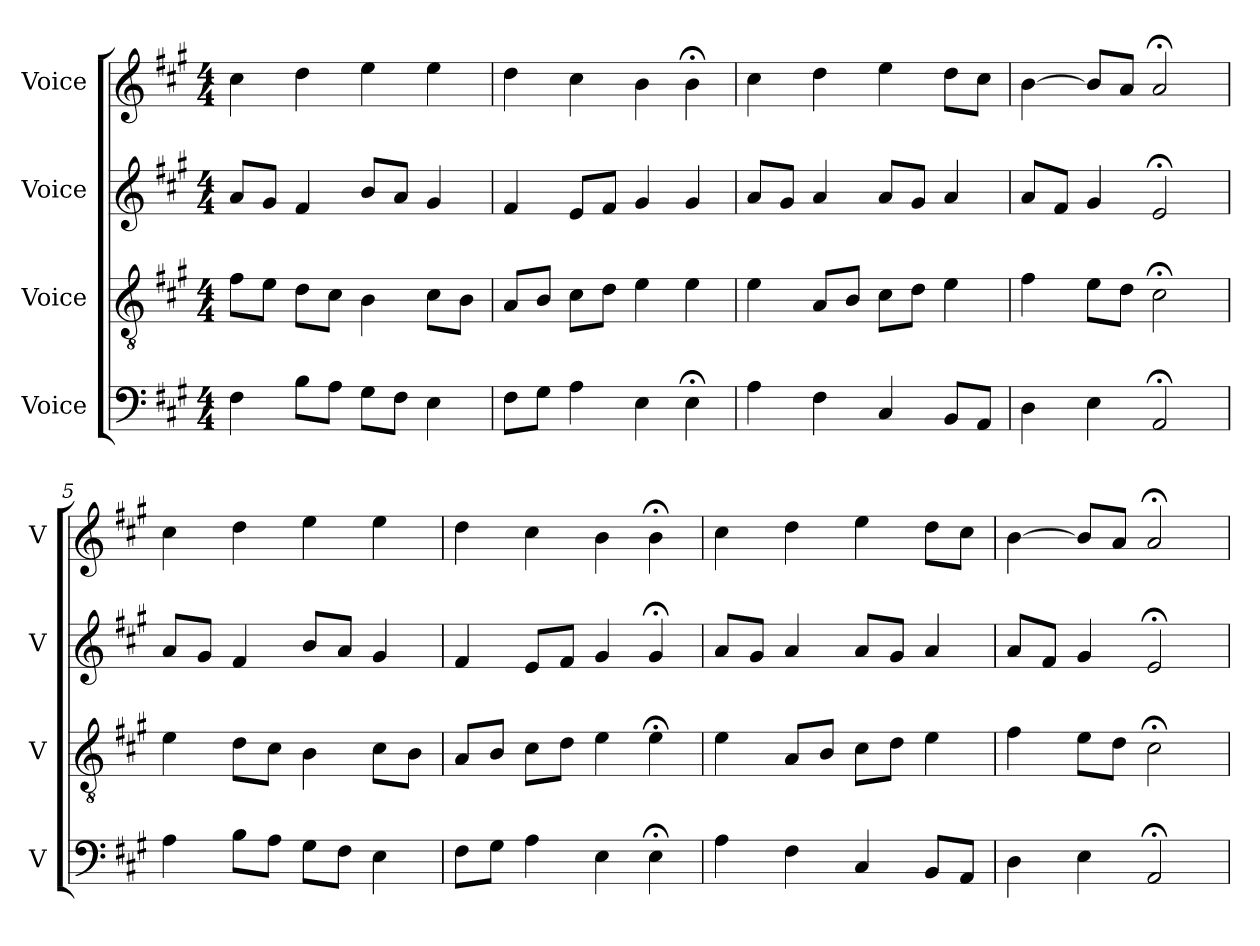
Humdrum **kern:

**kern	**kern	**kern	**kern
*part4	*part3	*part2	*part1
*staff4	*staff3	*staff2	*staff1
*I"Voice	*I"Voice	*I"Voice	*I"Voice
*I'V	*I'V	*I'V	*I'V
*clefF4	*clefGv2	*clefG2	*clefG2
*k[f#c#g#]	*k[f#c#g#]	*k[f#c#g#]	*k[f#c#g#]
*M4/4	*M4/4	*M4/4	*M4/4
*MM100	*MM100	*MM100	*MM100
=1	=1	=1	=1
4F#\	8f#\L	8a/L	4cc#\
.	8e\J	8g#/J	.
8B\L	8d\L	4f#/	4dd\
8A\J	8c#\J	.	.
8G#\L	4B\	8b/L	4ee\
8F#\J	.	8a/J	.
4E\	8c#\L	4g#/	4ee\
.	8B\J	.	.
=2	=2	=2	=2
8F#\L	8A/L	4f#/	4dd\
8G#\J	8B/J	.	.
4A\	8c#\L	8e/L	4cc#\
.	8d\J	8f#/J	.
4E\	4e\	4g#/	4b\
4E;\	4e\	4g#/	4b;\
=3	=3	=3	=3
4A\	4e\	8a/L	4cc#\
.	.	8g#/J	.
4F#\	8A/L	4a/	4dd\
.	8B/J	.	.
4C#/	8c#\L	8a/L	4ee\
.	8d\J	8g#/J	.
8BB/L	4e\	4a/	8dd\L
8AA/J	.	.	8cc#\J
=4	=4	=4	=4
4D\	4f#\	8a/L	[4b\
.	.	8f#/J	.
4E\	8e\L	4g#/	8b/L]
.	8d\J	.	8a/J
2AA;/	2c#;\	2e;/	2a;/
=5	=5	=5	=5
4A\	4e\	8a/L	4cc#\
.	.	8g#/J	.
8B\L	8d\L	4f#/	4dd\
8A\J	8c#\J	.	.
8G#\L	4B\	8b/L	4ee\
8F#\J	.	8a/J	.
4E\	8c#\L	4g#/	4ee\
.	8B\J	.	.
=6	=6	=6	=6
8F#\L	8A/L	4f#/	4dd\
8G#\J	8B/J	.	.
4A\	8c#\L	8e/L	4cc#\
.	8d\J	8f#/J	.
4E\	4e\	4g#/	4b\
4E;\	4e;\	4g#;/	4b;\
!!LO:LB:g=z
=7	=7	=7	=7
4A\	4e\	8a/L	4cc#\
.	.	8g#/J	.
4F#\	8A/L	4a/	4dd\
.	8B/J	.	.
4C#/	8c#\L	8a/L	4ee\
.	8d\J	8g#/J	.
8BB/L	4e\	4a/	8dd\L
8AA/J	.	.	8cc#\J
=8	=8	=8	=8
4D\	4f#\	8a/L	[4b\
.	.	8f#/J	.
4E\	8e\L	4g#/	8b/L]
.	8d\J	.	8a/J
2AA;/	2c#;\	2e;/	2a;/
=	=	=	=
*-	*-	*-	*-
